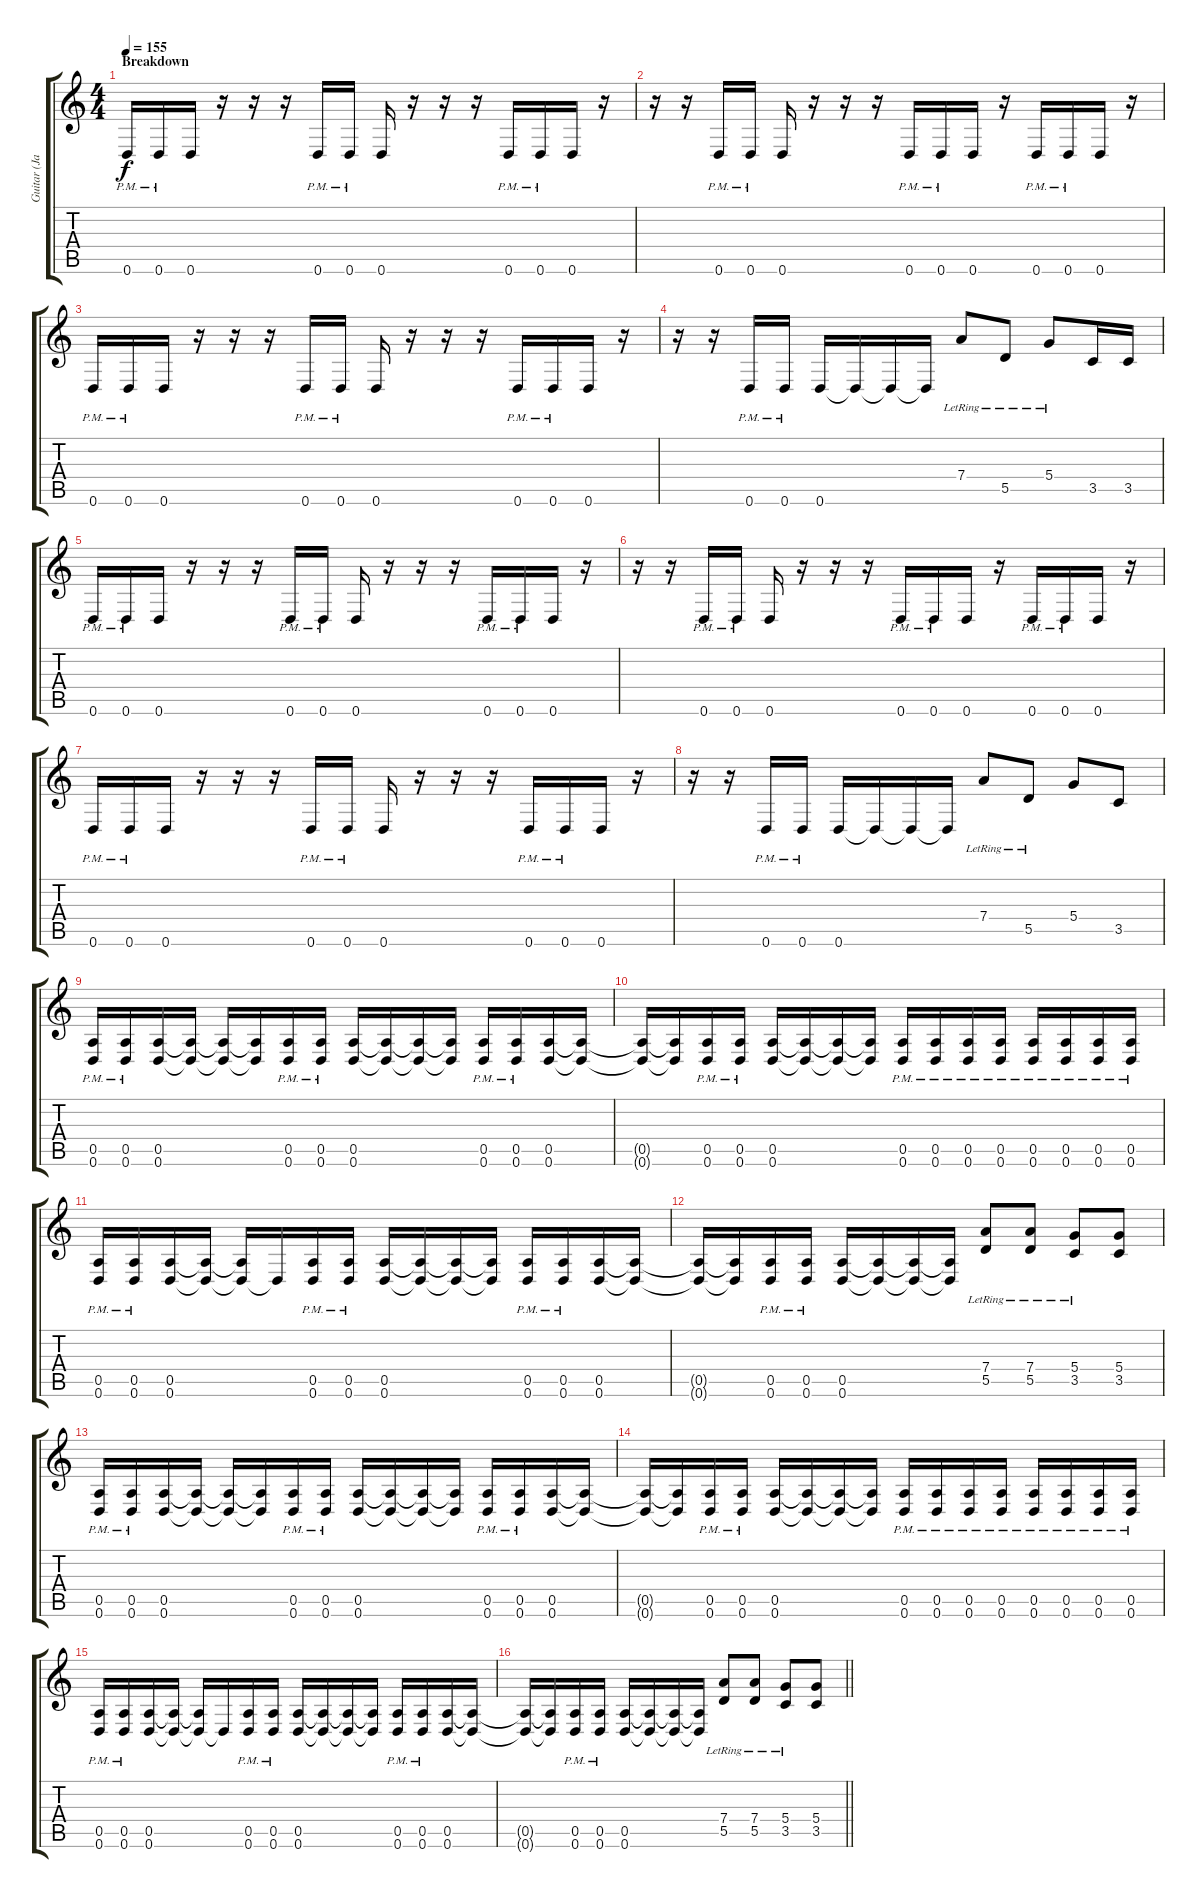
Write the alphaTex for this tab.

\track ("Guitar (Jason Stepp)" "Guitar (Ja") {instrument distortionguitar}
\staff {score tabs}
\tuning (E4 B3 G3 D3 A2 D2) {hide}
\ts (4 4)
\section ("" "Breakdown")
\tempo 155
\clef g2
\ks c
0.6{pm}.16{dy f} 0.6{pm}.16 0.6.16 r.16 r.16 r.16 0.6{pm}.16 0.6{pm}.16 0.6.16 r.16 r.16 r.16 0.6{pm}.16 0.6{pm}.16 0.6.16 r.16 |
r.16 r.16 0.6{pm}.16 0.6{pm}.16 0.6.16 r.16 r.16 r.16 0.6{pm}.16 0.6{pm}.16 0.6.16 r.16 0.6{pm}.16 0.6{pm}.16 0.6.16 r.16 |
0.6{pm}.16 0.6{pm}.16 0.6.16 r.16 r.16 r.16 0.6{pm}.16 0.6{pm}.16 0.6.16 r.16 r.16 r.16 0.6{pm}.16 0.6{pm}.16 0.6.16 r.16 |
r.16 r.16 0.6{pm}.16 0.6{pm}.16 0.6.16 0.6{t}.16 0.6{t}.16 0.6{t}.16 7.4{lr}.8 5.5{lr}.8 5.4{lr}.8 3.5.16 3.5.16 |
0.6{pm}.16 0.6{pm}.16 0.6.16 r.16 r.16 r.16 0.6{pm}.16 0.6{pm}.16 0.6.16 r.16 r.16 r.16 0.6{pm}.16 0.6{pm}.16 0.6.16 r.16 |
r.16 r.16 0.6{pm}.16 0.6{pm}.16 0.6.16 r.16 r.16 r.16 0.6{pm}.16 0.6{pm}.16 0.6.16 r.16 0.6{pm}.16 0.6{pm}.16 0.6.16 r.16 |
0.6{pm}.16 0.6{pm}.16 0.6.16 r.16 r.16 r.16 0.6{pm}.16 0.6{pm}.16 0.6.16 r.16 r.16 r.16 0.6{pm}.16 0.6{pm}.16 0.6.16 r.16 |
r.16 r.16 0.6{pm}.16 0.6{pm}.16 0.6.16 0.6{t}.16 0.6{t}.16 0.6{t}.16 7.4{lr}.8 5.5{lr}.8 5.4.8 3.5.8 |
(0.5{pm} 0.6{pm}).16 (0.5{pm} 0.6{pm}).16 (0.5 0.6).16 (0.5{t} 0.6{t}).16 (0.5{t} 0.6{t}).16 (0.5{t} 0.6{t}).16 (0.5{pm} 0.6{pm}).16 (0.5{pm} 0.6{pm}).16 (0.5 0.6).16 (0.5{t} 0.6{t}).16 (0.5{t} 0.6{t}).16 (0.5{t} 0.6{t}).16 (0.5{pm} 0.6{pm}).16 (0.5{pm} 0.6{pm}).16 (0.5 0.6).16 (0.5{t} 0.6{t}).16 |
(0.5{t} 0.6{t}).16 (0.5{t} 0.6{t}).16 (0.5{pm} 0.6{pm}).16 (0.5{pm} 0.6{pm}).16 (0.5 0.6).16 (0.5{t} 0.6{t}).16 (0.5{t} 0.6{t}).16 (0.5{t} 0.6{t}).16 (0.5{pm} 0.6{pm}).16 (0.5{pm} 0.6{pm}).16 (0.5 0.6{pm}).16 (0.5{pm} 0.6{pm}).16 (0.5{pm} 0.6{pm}).16 (0.5{pm} 0.6{pm}).16 (0.5 0.6{pm}).16 (0.5 0.6{pm}).16 |
(0.5{pm} 0.6{pm}).16 (0.5{pm} 0.6{pm}).16 (0.5 0.6).16 (0.5{t} 0.6{t}).16 (0.5{t} 0.6{t}).16 0.6{t}.16 (0.5{pm} 0.6{pm}).16 (0.5{pm} 0.6{pm}).16 (0.5 0.6).16 (0.5{t} 0.6{t}).16 (0.5{t} 0.6{t}).16 (0.5{t} 0.6{t}).16 (0.5{pm} 0.6{pm}).16 (0.5{pm} 0.6{pm}).16 (0.5 0.6).16 (0.5{t} 0.6{t}).16 |
(0.5{t} 0.6{t}).16 (0.5{t} 0.6{t}).16 (0.5{pm} 0.6{pm}).16 (0.5{pm} 0.6{pm}).16 (0.5 0.6).16 (0.5{t} 0.6{t}).16 (0.5{t} 0.6{t}).16 (0.5{t} 0.6{t}).16 (7.4{lr} 5.5).8 (7.4 5.5{lr}).8 (5.4{lr} 3.5).8 (5.4 3.5).8 |
(0.5{pm} 0.6{pm}).16 (0.5{pm} 0.6{pm}).16 (0.5 0.6).16 (0.5{t} 0.6{t}).16 (0.5{t} 0.6{t}).16 (0.5{t} 0.6{t}).16 (0.5{pm} 0.6{pm}).16 (0.5{pm} 0.6{pm}).16 (0.5 0.6).16 (0.5{t} 0.6{t}).16 (0.5{t} 0.6{t}).16 (0.5{t} 0.6{t}).16 (0.5{pm} 0.6{pm}).16 (0.5{pm} 0.6{pm}).16 (0.5 0.6).16 (0.5{t} 0.6{t}).16 |
(0.5{t} 0.6{t}).16 (0.5{t} 0.6{t}).16 (0.5{pm} 0.6{pm}).16 (0.5{pm} 0.6{pm}).16 (0.5 0.6).16 (0.5{t} 0.6{t}).16 (0.5{t} 0.6{t}).16 (0.5{t} 0.6{t}).16 (0.5{pm} 0.6{pm}).16 (0.5{pm} 0.6{pm}).16 (0.5 0.6{pm}).16 (0.5 0.6{pm}).16 (0.5{pm} 0.6{pm}).16 (0.5{pm} 0.6{pm}).16 (0.5 0.6{pm}).16 (0.5 0.6{pm}).16 |
(0.5{pm} 0.6{pm}).16 (0.5{pm} 0.6{pm}).16 (0.5 0.6).16 (0.5{t} 0.6{t}).16 (0.5{t} 0.6{t}).16 0.6{t}.16 (0.5{pm} 0.6{pm}).16 (0.5{pm} 0.6{pm}).16 (0.5 0.6).16 (0.5{t} 0.6{t}).16 (0.5{t} 0.6{t}).16 (0.5{t} 0.6{t}).16 (0.5{pm} 0.6{pm}).16 (0.5{pm} 0.6{pm}).16 (0.5 0.6).16 (0.5{t} 0.6{t}).16 |
\barLineRight lightlight
(0.5{t} 0.6{t}).16 (0.5{t} 0.6{t}).16 (0.5{pm} 0.6{pm}).16 (0.5{pm} 0.6{pm}).16 (0.5 0.6).16 (0.5{t} 0.6{t}).16 (0.5{t} 0.6{t}).16 (0.5{t} 0.6{t}).16 (7.4{lr} 5.5).8 (7.4 5.5{lr}).8 (5.4{lr} 3.5).8 (5.4 3.5).8
